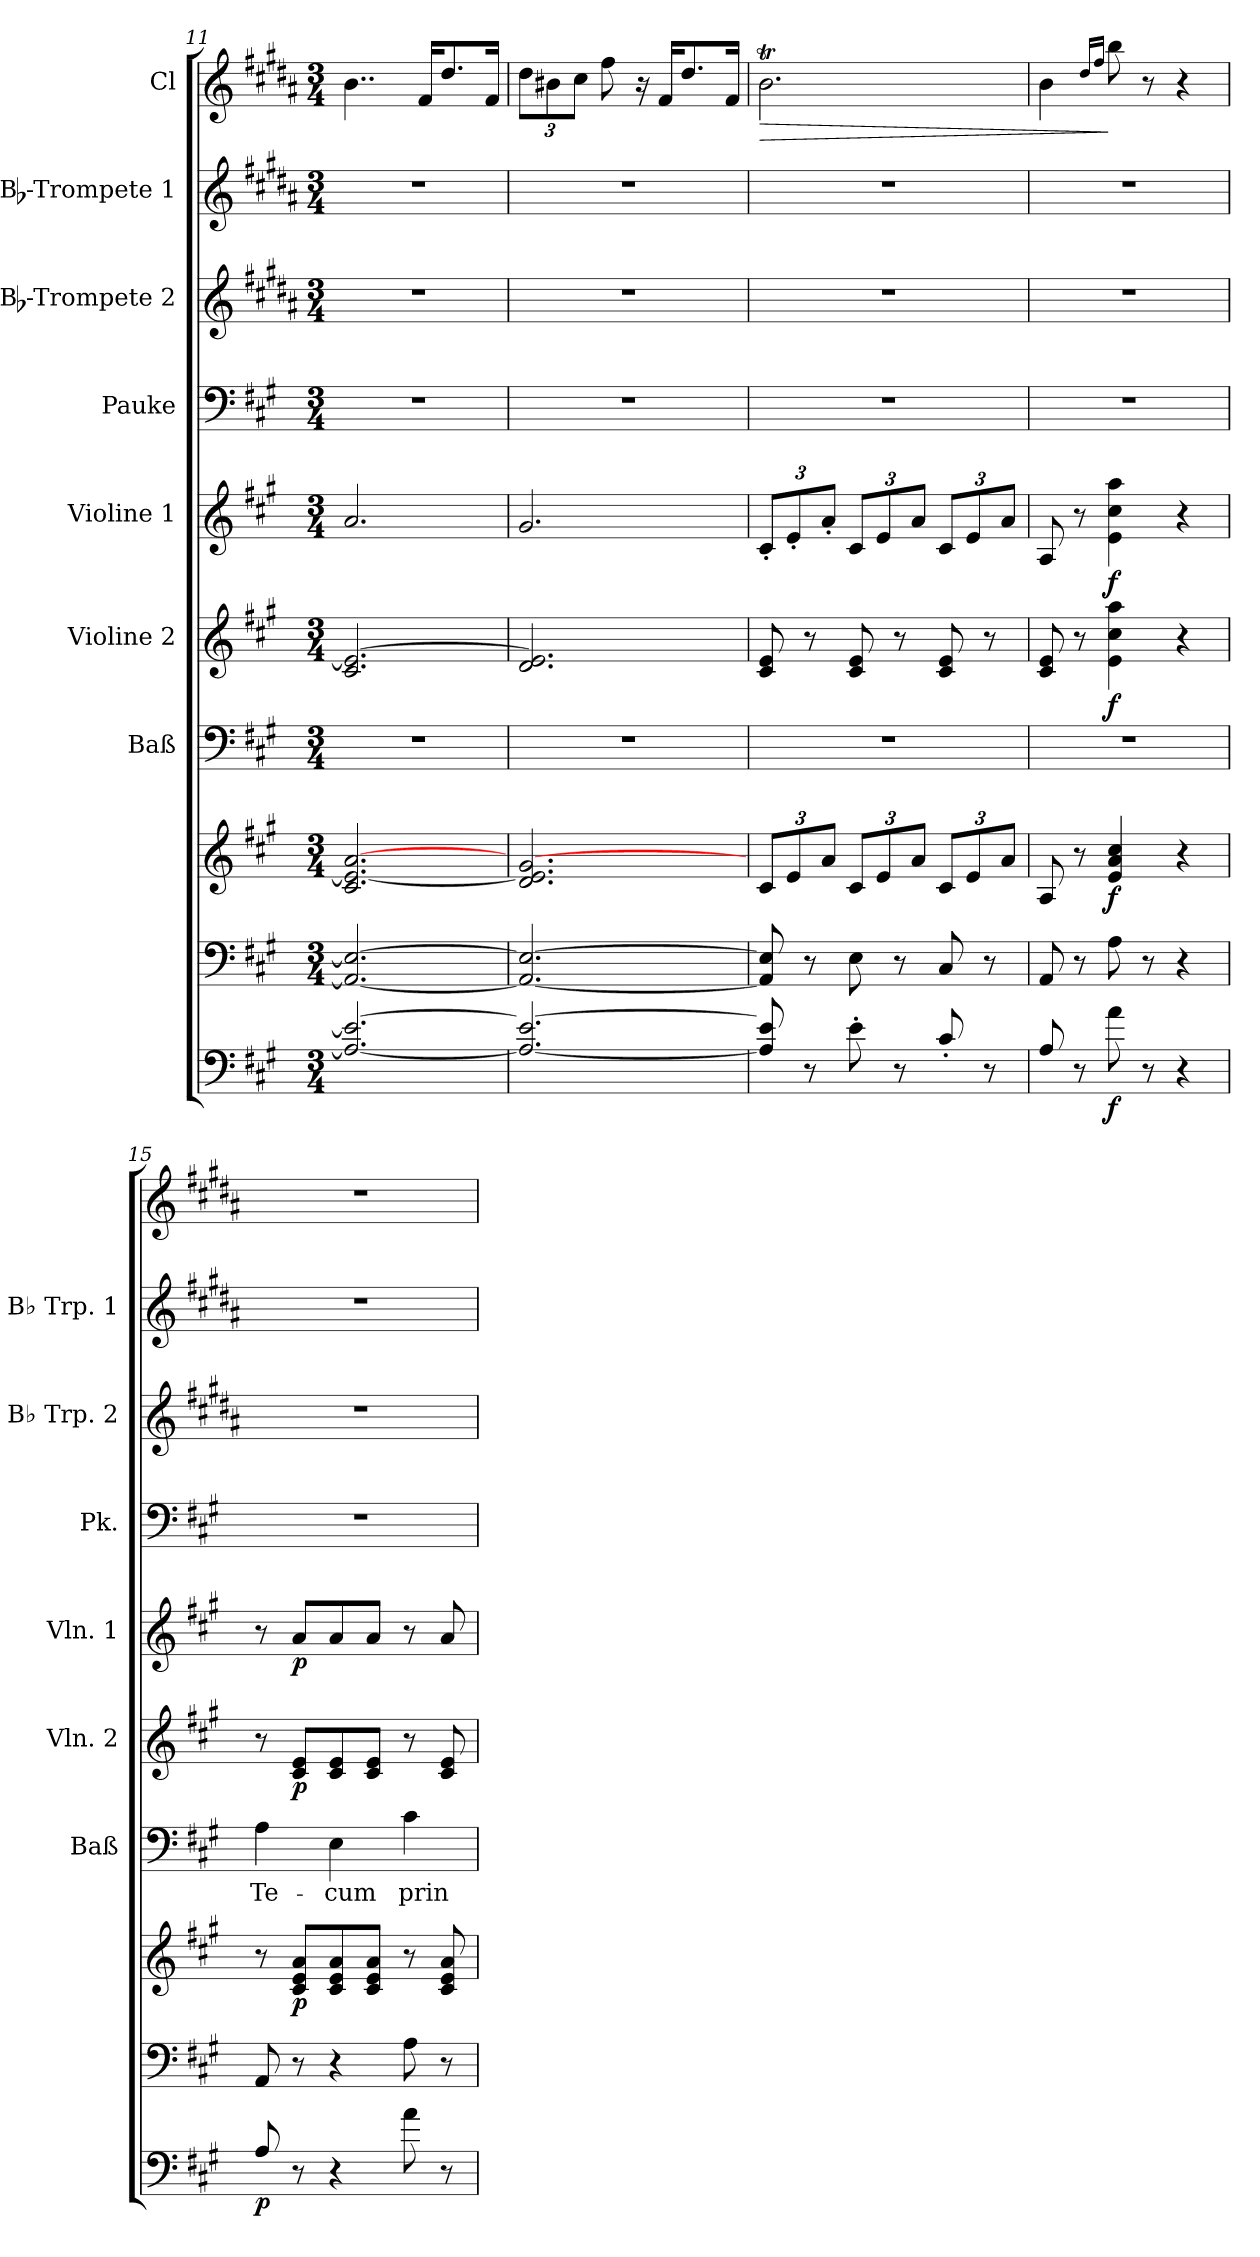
**kern	**dynam	**kern	**kern	**dynam	**kern	**text	**kern	**dynam	**kern	**dynam	**kern	**kern	**kern	**kern	**dynam
*part9	*part9	*part8	*part8	*part8	*part7	*part7	*part6	*part6	*part5	*part5	*part4	*part3	*part2	*part1	*part1
*staff10	*staff10	*staff9	*staff8	*staff8/9	*staff7	*staff7	*staff6	*staff6	*staff5	*staff5	*staff4	*staff3	*staff2	*staff1	*staff1
*	*	*	*	*	*I"Baß	*	*I"Violine 2	*	*I"Violine 1	*	*I"Pauke	*I"Bb-Trompete 2	*I"Bb-Trompete 1	*I"Cl	*
*	*	*	*	*	*I'Baß	*	*I'Vln. 2	*	*I'Vln. 1	*	*I'Pk.	*I'Bb Trp. 2	*I'Bb Trp. 1	*	*
*clefF4	*	*clefF4	*clefG2	*	*clefF4	*	*clefG2	*	*clefG2	*	*clefF4	*clefG2	*clefG2	*clefG2	*
*ITrd7c12	*	*	*	*	*	*	*	*	*	*	*	*ITrd1c2	*ITrd1c2	*ITrd1c2	*
*k[f#c#g#]	*	*k[f#c#g#]	*k[f#c#g#]	*	*k[f#c#g#]	*	*k[f#c#g#]	*	*k[f#c#g#]	*	*k[f#c#g#]	*k[f#c#g#]	*k[f#c#g#]	*k[f#c#g#]	*
*A:	*	*A:	*A:	*	*A:	*	*A:	*	*A:	*	*A:	*A:	*A:	*A:	*
*M3/4	*	*M3/4	*M3/4	*	*M3/4	*	*M3/4	*	*M3/4	*	*M3/4	*M3/4	*M3/4	*M3/4	*
=11	=11	=11	=11	=11	=11	=11	=11	=11	=11	=11	=11	=11	=11	=11	=11
2.AA/_ 2.E/_	.	2.AA/_ 2.E/_	2.c#/ 2.e/_ [2.a/	.	2.r	.	2.c#/ 2.e/_	.	2.a/	.	2.r	2.r	2.r	4..a\	.
.	.	.	.	.	.	.	.	.	.	.	.	.	.	16e/KL	.
.	.	.	.	.	.	.	.	.	.	.	.	.	.	8.cc#/	.
.	.	.	.	.	.	.	.	.	.	.	.	.	.	16e/Jk	.
=12	=12	=12	=12	=12	=12	=12	=12	=12	=12	=12	=12	=12	=12	=12	=12
2.AA/_ 2.E/_	.	2.AA/_ 2.E/_	2.d/ 2.e/] [2.g#/	.	2.r	.	2.d/ 2.e/]	.	2.g#/	.	2.r	2.r	2.r	12cc#\L	.
.	.	.	.	.	.	.	.	.	.	.	.	.	.	12a#X\	.
.	.	.	.	.	.	.	.	.	.	.	.	.	.	12b\J	.
.	.	.	.	.	.	.	.	.	.	.	.	.	.	8ee\	.
.	.	.	.	.	.	.	.	.	.	.	.	.	.	16r	.
.	.	.	.	.	.	.	.	.	.	.	.	.	.	16e/KL	.
.	.	.	.	.	.	.	.	.	.	.	.	.	.	8.cc#/	.
.	.	.	.	.	.	.	.	.	.	.	.	.	.	16e/Jk	.
=13	=13	=13	=13	=13	=13	=13	=13	=13	=13	=13	=13	=13	=13	=13	=13
!	!	!	!	!	!	!	!	!	!	!	!	!	!	!	!LO:HP:b
8AA/] 8E/]	.	8AA/] 8E/]	12c#/L	.	2.r	.	8c#/ 8e/	.	12c#'</L	.	2.r	2.r	2.r	2.aT\	>
.	.	.	12e/	.	.	.	.	.	12e'</	.	.	.	.	.	.
8r	.	8r	.	.	.	.	8r	.	.	.	.	.	.	.	.
.	.	.	12a/J	.	.	.	.	.	12a'</J	.	.	.	.	.	.
8E'>\	.	8E\	12c#/L	.	.	.	8c#/ 8e/	.	12c#/L	.	.	.	.	.	.
.	.	.	12e/	.	.	.	.	.	12e/	.	.	.	.	.	.
8r	.	8r	.	.	.	.	8r	.	.	.	.	.	.	.	.
.	.	.	12a/J	.	.	.	.	.	12a/J	.	.	.	.	.	.
8C#'</	.	8C#/	12c#/L	.	.	.	8c#/ 8e/	.	12c#/L	.	.	.	.	.	.
.	.	.	12e/	.	.	.	.	.	12e/	.	.	.	.	.	.
8r	.	8r	.	.	.	.	8r	.	.	.	.	.	.	.	.
.	.	.	12a/J	.	.	.	.	.	12a/J	.	.	.	.	.	.
=14	=14	=14	=14	=14	=14	=14	=14	=14	=14	=14	=14	=14	=14	=14	=14
8AA/	.	8AA/	8A/	.	2.r	.	8c#/ 8e/	.	8A/	.	2.r	2.r	2.r	4a\	.
8r	.	8r	8r	.	.	.	8r	.	8r	.	.	.	.	.	.
.	.	.	.	.	.	.	.	.	.	.	.	.	.	16qcc#/LL	.
.	.	.	.	.	.	.	.	.	.	.	.	.	.	16qee/JJ	.
!	!LO:DY:b	!	!	!LO:DY:b	!	!	!	!LO:DY:b	!	!LO:DY:b	!	!	!	!	!
8A\	f	8A\	4e/ 4a/ 4cc#/	f	.	.	4e\ 4cc#\ 4aa\	f	4e\ 4cc#\ 4aa\	f	.	.	.	8aa\	]
8r	.	8r	.	.	.	.	.	.	.	.	.	.	.	8r	.
4r	.	4r	4r	.	.	.	4r	.	4r	.	.	.	.	4r	.
!!LO:PB:g=z
=15	=15	=15	=15	=15	=15	=15	=15	=15	=15	=15	=15	=15	=15	=15	=15
!	!LO:DY:b	!	!	!	!	!LO:LY:b	!	!	!	!	!	!	!	!	!
8AA/	p	8AA/	8r	.	4A\	Te-	8r	.	8r	.	2.r	2.r	2.r	2.r	.
!	!	!	!	!LO:DY:b	!	!	!	!LO:DY:b	!	!LO:DY:b	!	!	!	!	!
8r	.	8r	8c#/ 8e/ 8a/L	p	.	.	8c#/ 8e/L	p	8a/L	p	.	.	.	.	.
!	!	!	!	!	!	!LO:LY:b	!	!	!	!	!	!	!	!	!
4r	.	4r	8c#/ 8e/ 8a/	.	4E\	-cum	8c#/ 8e/	.	8a/	.	.	.	.	.	.
.	.	.	8c#/ 8e/ 8a/J	.	.	.	8c#/ 8e/J	.	8a/J	.	.	.	.	.	.
!	!	!	!	!	!	!LO:LY:b	!	!	!	!	!	!	!	!	!
8A\	.	8A\	8r	.	4c#\	prin-	8r	.	8r	.	.	.	.	.	.
8r	.	8r	8c#/ 8e/ 8a/	.	.	.	8c#/ 8e/	.	8a/	.	.	.	.	.	.
=	=	=	=	=	=	=	=	=	=	=	=	=	=	=	=
*-	*-	*-	*-	*-	*-	*-	*-	*-	*-	*-	*-	*-	*-	*-	*-
